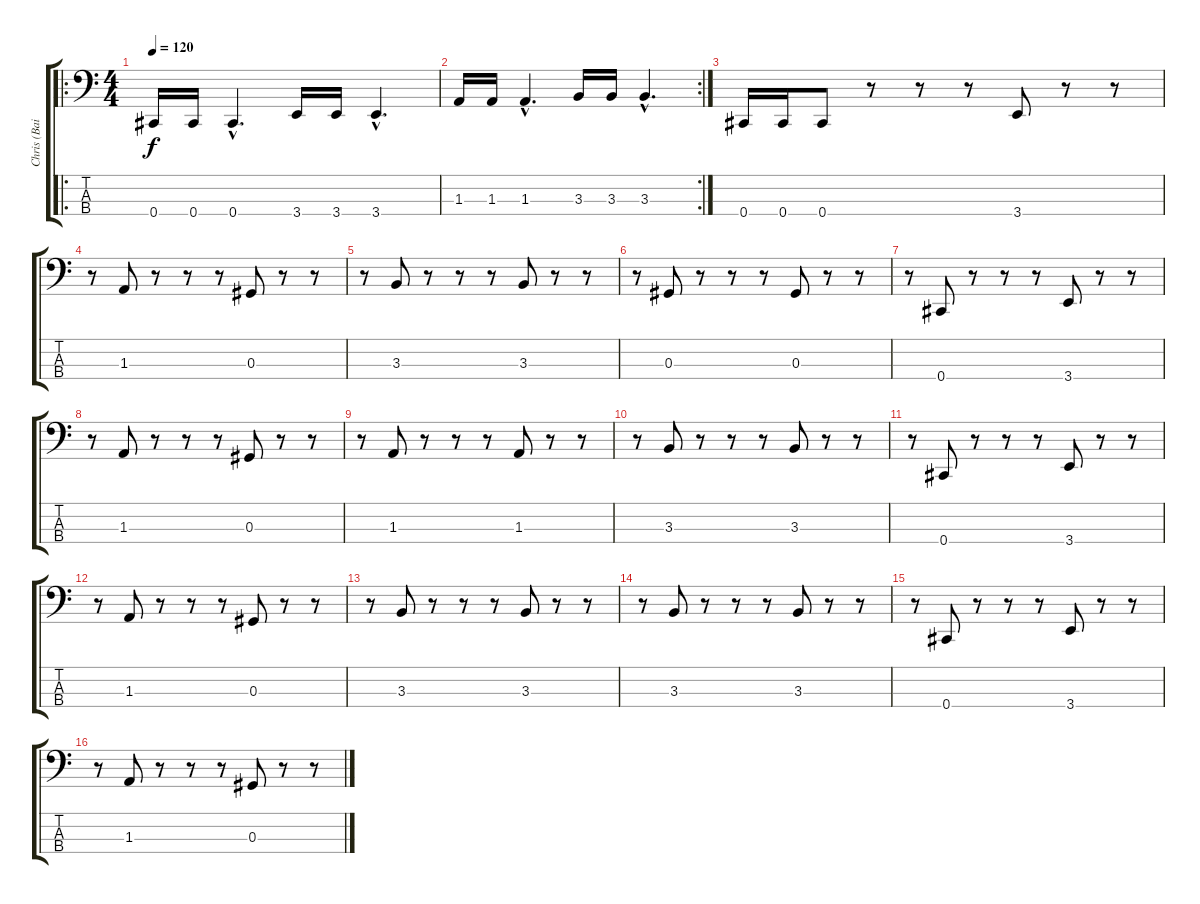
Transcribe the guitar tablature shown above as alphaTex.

\track ("Chris (Baixo)" "Chris (Bai") {instrument electricbasspick}
\staff {score tabs}
\tuning (Gb2 Db2 Ab1 Db1) {hide}
\ro
\ts (4 4)
\tempo 120
\clef f4
\ks c
0.4.16{dy f instrument electricbasspick} 0.4.16 0.4{hac}.4{d} 3.4.16 3.4.16 3.4{hac}.4{d} |
\rc 2
1.3.16 1.3.16 1.3{hac}.4{d} 3.3.16 3.3.16 3.3{hac}.4{d} |
0.4.16 0.4.16 0.4.8 r.8 r.8 r.8 3.4.8 r.8 r.8 |
r.8 1.3.8 r.8 r.8 r.8 0.3.8 r.8 r.8 |
r.8 3.3.8 r.8 r.8 r.8 3.3.8 r.8 r.8 |
r.8 0.3.8 r.8 r.8 r.8 0.3.8 r.8 r.8 |
r.8 0.4.8 r.8 r.8 r.8 3.4.8 r.8 r.8 |
r.8 1.3.8 r.8 r.8 r.8 0.3.8 r.8 r.8 |
r.8 1.3.8 r.8 r.8 r.8 1.3.8 r.8 r.8 |
r.8 3.3.8 r.8 r.8 r.8 3.3.8 r.8 r.8 |
r.8 0.4.8 r.8 r.8 r.8 3.4.8 r.8 r.8 |
r.8 1.3.8 r.8 r.8 r.8 0.3.8 r.8 r.8 |
r.8 3.3.8 r.8 r.8 r.8 3.3.8 r.8 r.8 |
r.8 3.3.8 r.8 r.8 r.8 3.3.8 r.8 r.8 |
r.8 0.4.8 r.8 r.8 r.8 3.4.8 r.8 r.8 |
r.8 1.3.8 r.8 r.8 r.8 0.3.8 r.8 r.8
